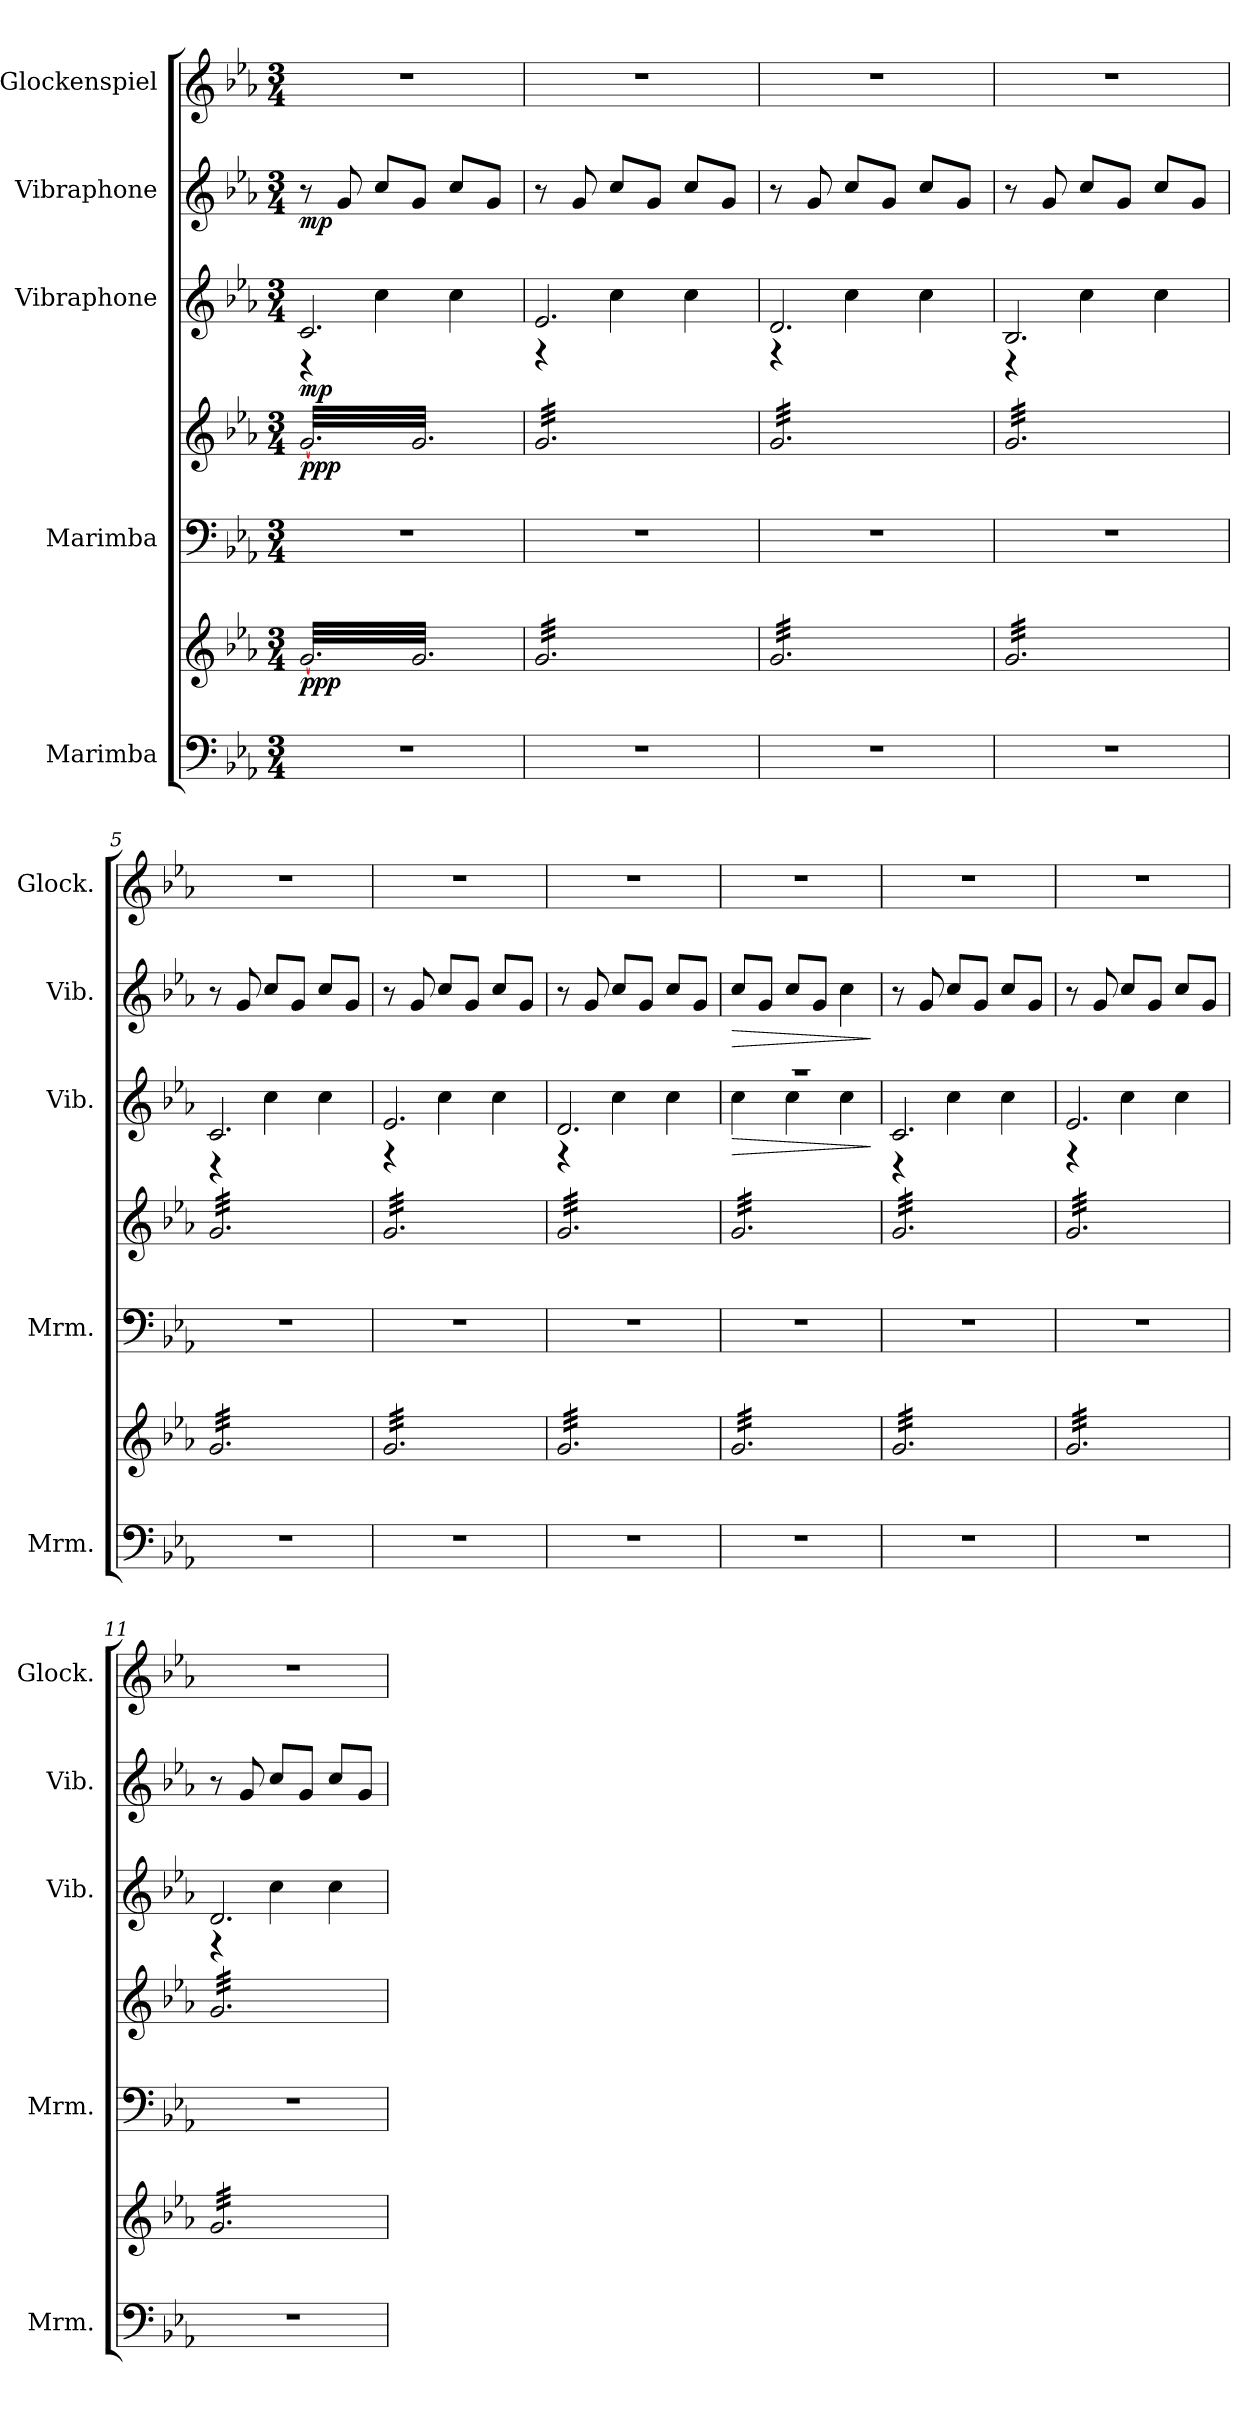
**kern	**kern	**dynam	**kern	**kern	**dynam	**kern	**dynam	**kern	**dynam	**kern
*part5	*part5	*part5	*part4	*part4	*part4	*part3	*part3	*part2	*part2	*part1
*staff7	*staff6	*staff6/7	*staff5	*staff4	*staff4/5	*staff3	*staff3	*staff2	*staff2	*staff1
*I"Marimba	*	*	*I"Marimba	*	*	*I"Vibraphone	*	*I"Vibraphone	*	*I"Glockenspiel
*I'Mrm.	*	*	*I'Mrm.	*	*	*I'Vib.	*	*I'Vib.	*	*I'Glock.
*clefF4	*clefG2	*	*clefF4	*clefG2	*	*clefG2	*	*clefG2	*	*clefG2
*	*	*	*	*	*	*	*	*	*	*ITrd-14c-24
*k[b-e-a-]	*k[b-e-a-]	*	*k[b-e-a-]	*k[b-e-a-]	*	*k[b-e-a-]	*	*k[b-e-a-]	*	*k[b-e-a-]
*M3/4	*M3/4	*	*M3/4	*M3/4	*	*M3/4	*	*M3/4	*	*M3/4
*MM144	*MM144	*	*MM144	*MM144	*	*MM144	*	*MM144	*	*MM144
=1	=1	=1	=1	=1	=1	=1	=1	=1	=1	=1
*	*	*	*	*	*	*^	*	*	*	*
!	!	!LO:DY:b	!	!	!LO:DY:b	!	!	!LO:DY:b	!	!LO:DY:b	!
*	*tremolo	*	*	*	*	*	*	*	*	*	*
*	*	*	*	*tremolo	*	*	*	*	*	*	*
2.r	[32g/LLL	ppp	2.r	[32g/LLL	ppp	2.c/	4r	mp	8r	mp	2.r
.	32g/	.	.	32g/	.	.	.	.	.	.	.
.	32g/	.	.	32g/	.	.	.	.	.	.	.
.	32g/	.	.	32g/	.	.	.	.	.	.	.
.	32g/	.	.	32g/	.	.	.	.	8g/	.	.
.	32g/	.	.	32g/	.	.	.	.	.	.	.
.	32g/	.	.	32g/	.	.	.	.	.	.	.
.	32g/	.	.	32g/	.	.	.	.	.	.	.
.	32g/	.	.	32g/	.	.	4cc\	.	8cc/L	.	.
.	32g/	.	.	32g/	.	.	.	.	.	.	.
.	32g/	.	.	32g/	.	.	.	.	.	.	.
.	32g/	.	.	32g/	.	.	.	.	.	.	.
.	32g/	.	.	32g/	.	.	.	.	8g/J	.	.
.	32g/	.	.	32g/	.	.	.	.	.	.	.
.	32g/	.	.	32g/	.	.	.	.	.	.	.
.	32g/	.	.	32g/	.	.	.	.	.	.	.
.	32g/	.	.	32g/	.	.	4cc\	.	8cc/L	.	.
.	32g/	.	.	32g/	.	.	.	.	.	.	.
.	32g/	.	.	32g/	.	.	.	.	.	.	.
.	32g/	.	.	32g/	.	.	.	.	.	.	.
.	32g/	.	.	32g/	.	.	.	.	8g/J	.	.
.	32g/	.	.	32g/	.	.	.	.	.	.	.
.	32g/	.	.	32g/	.	.	.	.	.	.	.
.	32g/JJJ	.	.	32g/JJJ	.	.	.	.	.	.	.
=2	=2	=2	=2	=2	=2	=2	=2	=2	=2	=2	=2
2.r	32g/LLL	.	2.r	32g/LLL	.	2.e-/	4r	.	8r	.	2.r
.	32g/	.	.	32g/	.	.	.	.	.	.	.
.	32g/	.	.	32g/	.	.	.	.	.	.	.
.	32g/	.	.	32g/	.	.	.	.	.	.	.
.	32g/	.	.	32g/	.	.	.	.	8g/	.	.
.	32g/	.	.	32g/	.	.	.	.	.	.	.
.	32g/	.	.	32g/	.	.	.	.	.	.	.
.	32g/	.	.	32g/	.	.	.	.	.	.	.
.	32g/	.	.	32g/	.	.	4cc\	.	8cc/L	.	.
.	32g/	.	.	32g/	.	.	.	.	.	.	.
.	32g/	.	.	32g/	.	.	.	.	.	.	.
.	32g/	.	.	32g/	.	.	.	.	.	.	.
.	32g/	.	.	32g/	.	.	.	.	8g/J	.	.
.	32g/	.	.	32g/	.	.	.	.	.	.	.
.	32g/	.	.	32g/	.	.	.	.	.	.	.
.	32g/	.	.	32g/	.	.	.	.	.	.	.
.	32g/	.	.	32g/	.	.	4cc\	.	8cc/L	.	.
.	32g/	.	.	32g/	.	.	.	.	.	.	.
.	32g/	.	.	32g/	.	.	.	.	.	.	.
.	32g/	.	.	32g/	.	.	.	.	.	.	.
.	32g/	.	.	32g/	.	.	.	.	8g/J	.	.
.	32g/	.	.	32g/	.	.	.	.	.	.	.
.	32g/	.	.	32g/	.	.	.	.	.	.	.
.	32g/JJJ	.	.	32g/JJJ	.	.	.	.	.	.	.
=3	=3	=3	=3	=3	=3	=3	=3	=3	=3	=3	=3
2.r	32g/LLL	.	2.r	32g/LLL	.	2.d/	4r	.	8r	.	2.r
.	32g/	.	.	32g/	.	.	.	.	.	.	.
.	32g/	.	.	32g/	.	.	.	.	.	.	.
.	32g/	.	.	32g/	.	.	.	.	.	.	.
.	32g/	.	.	32g/	.	.	.	.	8g/	.	.
.	32g/	.	.	32g/	.	.	.	.	.	.	.
.	32g/	.	.	32g/	.	.	.	.	.	.	.
.	32g/	.	.	32g/	.	.	.	.	.	.	.
.	32g/	.	.	32g/	.	.	4cc\	.	8cc/L	.	.
.	32g/	.	.	32g/	.	.	.	.	.	.	.
.	32g/	.	.	32g/	.	.	.	.	.	.	.
.	32g/	.	.	32g/	.	.	.	.	.	.	.
.	32g/	.	.	32g/	.	.	.	.	8g/J	.	.
.	32g/	.	.	32g/	.	.	.	.	.	.	.
.	32g/	.	.	32g/	.	.	.	.	.	.	.
.	32g/	.	.	32g/	.	.	.	.	.	.	.
.	32g/	.	.	32g/	.	.	4cc\	.	8cc/L	.	.
.	32g/	.	.	32g/	.	.	.	.	.	.	.
.	32g/	.	.	32g/	.	.	.	.	.	.	.
.	32g/	.	.	32g/	.	.	.	.	.	.	.
.	32g/	.	.	32g/	.	.	.	.	8g/J	.	.
.	32g/	.	.	32g/	.	.	.	.	.	.	.
.	32g/	.	.	32g/	.	.	.	.	.	.	.
.	32g/JJJ	.	.	32g/JJJ	.	.	.	.	.	.	.
=4	=4	=4	=4	=4	=4	=4	=4	=4	=4	=4	=4
2.r	32g/LLL	.	2.r	32g/LLL	.	2.B-/	4r	.	8r	.	2.r
.	32g/	.	.	32g/	.	.	.	.	.	.	.
.	32g/	.	.	32g/	.	.	.	.	.	.	.
.	32g/	.	.	32g/	.	.	.	.	.	.	.
.	32g/	.	.	32g/	.	.	.	.	8g/	.	.
.	32g/	.	.	32g/	.	.	.	.	.	.	.
.	32g/	.	.	32g/	.	.	.	.	.	.	.
.	32g/	.	.	32g/	.	.	.	.	.	.	.
.	32g/	.	.	32g/	.	.	4cc\	.	8cc/L	.	.
.	32g/	.	.	32g/	.	.	.	.	.	.	.
.	32g/	.	.	32g/	.	.	.	.	.	.	.
.	32g/	.	.	32g/	.	.	.	.	.	.	.
.	32g/	.	.	32g/	.	.	.	.	8g/J	.	.
.	32g/	.	.	32g/	.	.	.	.	.	.	.
.	32g/	.	.	32g/	.	.	.	.	.	.	.
.	32g/	.	.	32g/	.	.	.	.	.	.	.
.	32g/	.	.	32g/	.	.	4cc\	.	8cc/L	.	.
.	32g/	.	.	32g/	.	.	.	.	.	.	.
.	32g/	.	.	32g/	.	.	.	.	.	.	.
.	32g/	.	.	32g/	.	.	.	.	.	.	.
.	32g/	.	.	32g/	.	.	.	.	8g/J	.	.
.	32g/	.	.	32g/	.	.	.	.	.	.	.
.	32g/	.	.	32g/	.	.	.	.	.	.	.
.	32g/JJJ	.	.	32g/JJJ	.	.	.	.	.	.	.
=5	=5	=5	=5	=5	=5	=5	=5	=5	=5	=5	=5
2.r	32g/LLL	.	2.r	32g/LLL	.	2.c/	4r	.	8r	.	2.r
.	32g/	.	.	32g/	.	.	.	.	.	.	.
.	32g/	.	.	32g/	.	.	.	.	.	.	.
.	32g/	.	.	32g/	.	.	.	.	.	.	.
.	32g/	.	.	32g/	.	.	.	.	8g/	.	.
.	32g/	.	.	32g/	.	.	.	.	.	.	.
.	32g/	.	.	32g/	.	.	.	.	.	.	.
.	32g/	.	.	32g/	.	.	.	.	.	.	.
.	32g/	.	.	32g/	.	.	4cc\	.	8cc/L	.	.
.	32g/	.	.	32g/	.	.	.	.	.	.	.
.	32g/	.	.	32g/	.	.	.	.	.	.	.
.	32g/	.	.	32g/	.	.	.	.	.	.	.
.	32g/	.	.	32g/	.	.	.	.	8g/J	.	.
.	32g/	.	.	32g/	.	.	.	.	.	.	.
.	32g/	.	.	32g/	.	.	.	.	.	.	.
.	32g/	.	.	32g/	.	.	.	.	.	.	.
.	32g/	.	.	32g/	.	.	4cc\	.	8cc/L	.	.
.	32g/	.	.	32g/	.	.	.	.	.	.	.
.	32g/	.	.	32g/	.	.	.	.	.	.	.
.	32g/	.	.	32g/	.	.	.	.	.	.	.
.	32g/	.	.	32g/	.	.	.	.	8g/J	.	.
.	32g/	.	.	32g/	.	.	.	.	.	.	.
.	32g/	.	.	32g/	.	.	.	.	.	.	.
.	32g/JJJ	.	.	32g/JJJ	.	.	.	.	.	.	.
=6	=6	=6	=6	=6	=6	=6	=6	=6	=6	=6	=6
2.r	32g/LLL	.	2.r	32g/LLL	.	2.e-/	4r	.	8r	.	2.r
.	32g/	.	.	32g/	.	.	.	.	.	.	.
.	32g/	.	.	32g/	.	.	.	.	.	.	.
.	32g/	.	.	32g/	.	.	.	.	.	.	.
.	32g/	.	.	32g/	.	.	.	.	8g/	.	.
.	32g/	.	.	32g/	.	.	.	.	.	.	.
.	32g/	.	.	32g/	.	.	.	.	.	.	.
.	32g/	.	.	32g/	.	.	.	.	.	.	.
.	32g/	.	.	32g/	.	.	4cc\	.	8cc/L	.	.
.	32g/	.	.	32g/	.	.	.	.	.	.	.
.	32g/	.	.	32g/	.	.	.	.	.	.	.
.	32g/	.	.	32g/	.	.	.	.	.	.	.
.	32g/	.	.	32g/	.	.	.	.	8g/J	.	.
.	32g/	.	.	32g/	.	.	.	.	.	.	.
.	32g/	.	.	32g/	.	.	.	.	.	.	.
.	32g/	.	.	32g/	.	.	.	.	.	.	.
.	32g/	.	.	32g/	.	.	4cc\	.	8cc/L	.	.
.	32g/	.	.	32g/	.	.	.	.	.	.	.
.	32g/	.	.	32g/	.	.	.	.	.	.	.
.	32g/	.	.	32g/	.	.	.	.	.	.	.
.	32g/	.	.	32g/	.	.	.	.	8g/J	.	.
.	32g/	.	.	32g/	.	.	.	.	.	.	.
.	32g/	.	.	32g/	.	.	.	.	.	.	.
.	32g/JJJ	.	.	32g/JJJ	.	.	.	.	.	.	.
=7	=7	=7	=7	=7	=7	=7	=7	=7	=7	=7	=7
2.r	32g/LLL	.	2.r	32g/LLL	.	2.d/	4r	.	8r	.	2.r
.	32g/	.	.	32g/	.	.	.	.	.	.	.
.	32g/	.	.	32g/	.	.	.	.	.	.	.
.	32g/	.	.	32g/	.	.	.	.	.	.	.
.	32g/	.	.	32g/	.	.	.	.	8g/	.	.
.	32g/	.	.	32g/	.	.	.	.	.	.	.
.	32g/	.	.	32g/	.	.	.	.	.	.	.
.	32g/	.	.	32g/	.	.	.	.	.	.	.
.	32g/	.	.	32g/	.	.	4cc\	.	8cc/L	.	.
.	32g/	.	.	32g/	.	.	.	.	.	.	.
.	32g/	.	.	32g/	.	.	.	.	.	.	.
.	32g/	.	.	32g/	.	.	.	.	.	.	.
.	32g/	.	.	32g/	.	.	.	.	8g/J	.	.
.	32g/	.	.	32g/	.	.	.	.	.	.	.
.	32g/	.	.	32g/	.	.	.	.	.	.	.
.	32g/	.	.	32g/	.	.	.	.	.	.	.
.	32g/	.	.	32g/	.	.	4cc\	.	8cc/L	.	.
.	32g/	.	.	32g/	.	.	.	.	.	.	.
.	32g/	.	.	32g/	.	.	.	.	.	.	.
.	32g/	.	.	32g/	.	.	.	.	.	.	.
.	32g/	.	.	32g/	.	.	.	.	8g/J	.	.
.	32g/	.	.	32g/	.	.	.	.	.	.	.
.	32g/	.	.	32g/	.	.	.	.	.	.	.
.	32g/JJJ	.	.	32g/JJJ	.	.	.	.	.	.	.
=8	=8	=8	=8	=8	=8	=8	=8	=8	=8	=8	=8
!	!	!	!	!	!	!	!	!LO:HP:b	!	!LO:HP:b	!
2.r	32g/LLL	.	2.r	32g/LLL	.	2.r	4cc\	>	8cc/L	>	2.r
.	32g/	.	.	32g/	.	.	.	.	.	.	.
.	32g/	.	.	32g/	.	.	.	.	.	.	.
.	32g/	.	.	32g/	.	.	.	.	.	.	.
.	32g/	.	.	32g/	.	.	.	.	8g/J	.	.
.	32g/	.	.	32g/	.	.	.	.	.	.	.
.	32g/	.	.	32g/	.	.	.	.	.	.	.
.	32g/	.	.	32g/	.	.	.	.	.	.	.
.	32g/	.	.	32g/	.	.	4cc\	.	8cc/L	.	.
.	32g/	.	.	32g/	.	.	.	.	.	.	.
.	32g/	.	.	32g/	.	.	.	.	.	.	.
.	32g/	.	.	32g/	.	.	.	.	.	.	.
.	32g/	.	.	32g/	.	.	.	.	8g/J	.	.
.	32g/	.	.	32g/	.	.	.	.	.	.	.
.	32g/	.	.	32g/	.	.	.	.	.	.	.
.	32g/	.	.	32g/	.	.	.	.	.	.	.
.	32g/	.	.	32g/	.	.	4cc\	.	4cc\	.	.
.	32g/	.	.	32g/	.	.	.	.	.	.	.
.	32g/	.	.	32g/	.	.	.	.	.	.	.
.	32g/	.	.	32g/	.	.	.	.	.	.	.
.	32g/	.	.	32g/	.	.	.	.	.	.	.
.	32g/	.	.	32g/	.	.	.	.	.	.	.
.	32g/	.	.	32g/	.	.	.	.	.	.	.
.	32g/JJJ	.	.	32g/JJJ	.	.	.	.	.	.	.
*	*	*	*	*	*	*v	*v	*	*	*	*
.	.	.	.	.	.	.	]	.	]	.
!!LO:PB:g=z
=9	=9	=9	=9	=9	=9	=9	=9	=9	=9	=9
*	*	*	*	*	*	*^	*	*	*	*
2.r	32g/LLL	.	2.r	32g/LLL	.	2.c/	4r	.	8r	.	2.r
.	32g/	.	.	32g/	.	.	.	.	.	.	.
.	32g/	.	.	32g/	.	.	.	.	.	.	.
.	32g/	.	.	32g/	.	.	.	.	.	.	.
.	32g/	.	.	32g/	.	.	.	.	8g/	.	.
.	32g/	.	.	32g/	.	.	.	.	.	.	.
.	32g/	.	.	32g/	.	.	.	.	.	.	.
.	32g/	.	.	32g/	.	.	.	.	.	.	.
.	32g/	.	.	32g/	.	.	4cc\	.	8cc/L	.	.
.	32g/	.	.	32g/	.	.	.	.	.	.	.
.	32g/	.	.	32g/	.	.	.	.	.	.	.
.	32g/	.	.	32g/	.	.	.	.	.	.	.
.	32g/	.	.	32g/	.	.	.	.	8g/J	.	.
.	32g/	.	.	32g/	.	.	.	.	.	.	.
.	32g/	.	.	32g/	.	.	.	.	.	.	.
.	32g/	.	.	32g/	.	.	.	.	.	.	.
.	32g/	.	.	32g/	.	.	4cc\	.	8cc/L	.	.
.	32g/	.	.	32g/	.	.	.	.	.	.	.
.	32g/	.	.	32g/	.	.	.	.	.	.	.
.	32g/	.	.	32g/	.	.	.	.	.	.	.
.	32g/	.	.	32g/	.	.	.	.	8g/J	.	.
.	32g/	.	.	32g/	.	.	.	.	.	.	.
.	32g/	.	.	32g/	.	.	.	.	.	.	.
.	32g/JJJ	.	.	32g/JJJ	.	.	.	.	.	.	.
=10	=10	=10	=10	=10	=10	=10	=10	=10	=10	=10	=10
2.r	32g/LLL	.	2.r	32g/LLL	.	2.e-/	4r	.	8r	.	2.r
.	32g/	.	.	32g/	.	.	.	.	.	.	.
.	32g/	.	.	32g/	.	.	.	.	.	.	.
.	32g/	.	.	32g/	.	.	.	.	.	.	.
.	32g/	.	.	32g/	.	.	.	.	8g/	.	.
.	32g/	.	.	32g/	.	.	.	.	.	.	.
.	32g/	.	.	32g/	.	.	.	.	.	.	.
.	32g/	.	.	32g/	.	.	.	.	.	.	.
.	32g/	.	.	32g/	.	.	4cc\	.	8cc/L	.	.
.	32g/	.	.	32g/	.	.	.	.	.	.	.
.	32g/	.	.	32g/	.	.	.	.	.	.	.
.	32g/	.	.	32g/	.	.	.	.	.	.	.
.	32g/	.	.	32g/	.	.	.	.	8g/J	.	.
.	32g/	.	.	32g/	.	.	.	.	.	.	.
.	32g/	.	.	32g/	.	.	.	.	.	.	.
.	32g/	.	.	32g/	.	.	.	.	.	.	.
.	32g/	.	.	32g/	.	.	4cc\	.	8cc/L	.	.
.	32g/	.	.	32g/	.	.	.	.	.	.	.
.	32g/	.	.	32g/	.	.	.	.	.	.	.
.	32g/	.	.	32g/	.	.	.	.	.	.	.
.	32g/	.	.	32g/	.	.	.	.	8g/J	.	.
.	32g/	.	.	32g/	.	.	.	.	.	.	.
.	32g/	.	.	32g/	.	.	.	.	.	.	.
.	32g/JJJ	.	.	32g/JJJ	.	.	.	.	.	.	.
=11	=11	=11	=11	=11	=11	=11	=11	=11	=11	=11	=11
2.r	32g/LLL	.	2.r	32g/LLL	.	2.d/	4r	.	8r	.	2.r
.	32g/	.	.	32g/	.	.	.	.	.	.	.
.	32g/	.	.	32g/	.	.	.	.	.	.	.
.	32g/	.	.	32g/	.	.	.	.	.	.	.
.	32g/	.	.	32g/	.	.	.	.	8g/	.	.
.	32g/	.	.	32g/	.	.	.	.	.	.	.
.	32g/	.	.	32g/	.	.	.	.	.	.	.
.	32g/	.	.	32g/	.	.	.	.	.	.	.
.	32g/	.	.	32g/	.	.	4cc\	.	8cc/L	.	.
.	32g/	.	.	32g/	.	.	.	.	.	.	.
.	32g/	.	.	32g/	.	.	.	.	.	.	.
.	32g/	.	.	32g/	.	.	.	.	.	.	.
.	32g/	.	.	32g/	.	.	.	.	8g/J	.	.
.	32g/	.	.	32g/	.	.	.	.	.	.	.
.	32g/	.	.	32g/	.	.	.	.	.	.	.
.	32g/	.	.	32g/	.	.	.	.	.	.	.
.	32g/	.	.	32g/	.	.	4cc\	.	8cc/L	.	.
.	32g/	.	.	32g/	.	.	.	.	.	.	.
.	32g/	.	.	32g/	.	.	.	.	.	.	.
.	32g/	.	.	32g/	.	.	.	.	.	.	.
.	32g/	.	.	32g/	.	.	.	.	8g/J	.	.
.	32g/	.	.	32g/	.	.	.	.	.	.	.
.	32g/	.	.	32g/	.	.	.	.	.	.	.
.	32g/JJJ	.	.	32g/JJJ	.	.	.	.	.	.	.
*	*	*	*	*Xtremolo	*	*	*	*	*	*	*
*	*Xtremolo	*	*	*	*	*	*	*	*	*	*
*	*	*	*	*	*	*v	*v	*	*	*	*
=	=	=	=	=	=	=	=	=	=	=
*-	*-	*-	*-	*-	*-	*-	*-	*-	*-	*-
